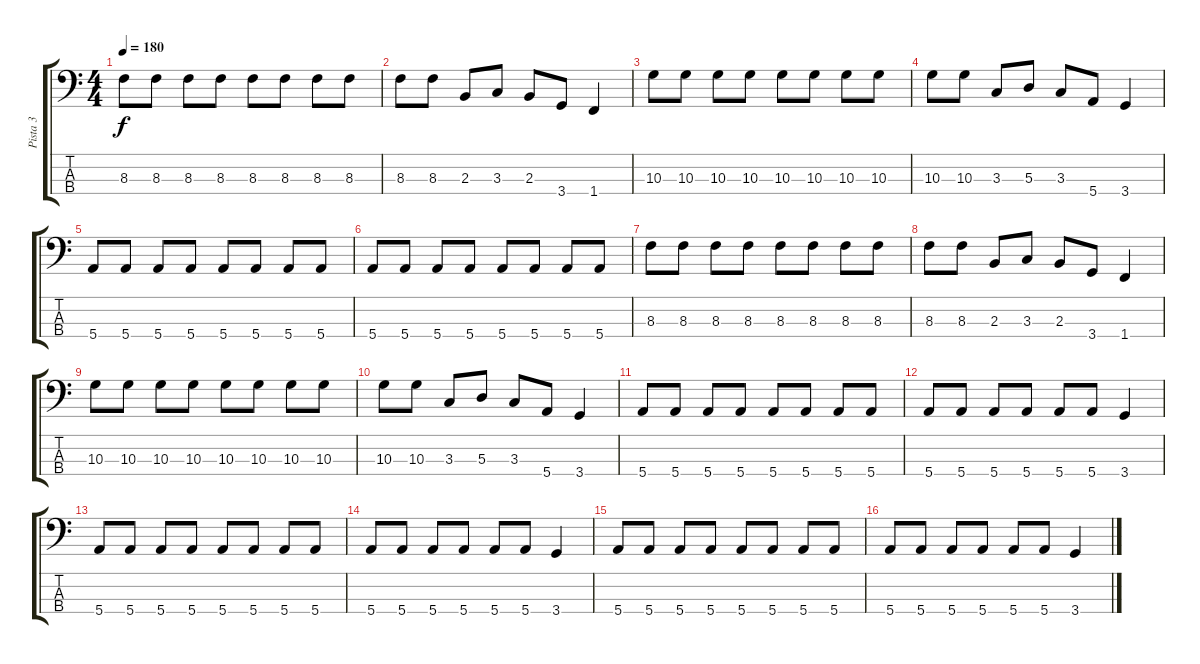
\track ("Pista 3" "Pista 3") {instrument electricbasspick}
\staff {score tabs}
\tuning (G2 D2 A1 E1) {hide}
\ts (4 4)
\tempo 180
\clef f4
\ks c
8.3.8{dy f} 8.3.8 8.3.8 8.3.8 8.3.8 8.3.8 8.3.8 8.3.8 |
8.3.8 8.3.8 2.3.8 3.3.8 2.3.8 3.4.8 1.4.4 |
10.3.8 10.3.8 10.3.8 10.3.8 10.3.8 10.3.8 10.3.8 10.3.8 |
10.3.8 10.3.8 3.3.8 5.3.8 3.3.8 5.4.8 3.4.4 |
5.4.8 5.4.8 5.4.8 5.4.8 5.4.8 5.4.8 5.4.8 5.4.8 |
5.4.8 5.4.8 5.4.8 5.4.8 5.4.8 5.4.8 5.4.8 5.4.8 |
8.3.8 8.3.8 8.3.8 8.3.8 8.3.8 8.3.8 8.3.8 8.3.8 |
8.3.8 8.3.8 2.3.8 3.3.8 2.3.8 3.4.8 1.4.4 |
10.3.8 10.3.8 10.3.8 10.3.8 10.3.8 10.3.8 10.3.8 10.3.8 |
10.3.8 10.3.8 3.3.8 5.3.8 3.3.8 5.4.8 3.4.4 |
5.4.8 5.4.8 5.4.8 5.4.8 5.4.8 5.4.8 5.4.8 5.4.8 |
5.4.8 5.4.8 5.4.8 5.4.8 5.4.8 5.4.8 3.4.4 |
5.4.8 5.4.8 5.4.8 5.4.8 5.4.8 5.4.8 5.4.8 5.4.8 |
5.4.8 5.4.8 5.4.8 5.4.8 5.4.8 5.4.8 3.4.4 |
5.4.8 5.4.8 5.4.8 5.4.8 5.4.8 5.4.8 5.4.8 5.4.8 |
5.4.8 5.4.8 5.4.8 5.4.8 5.4.8 5.4.8 3.4.4
